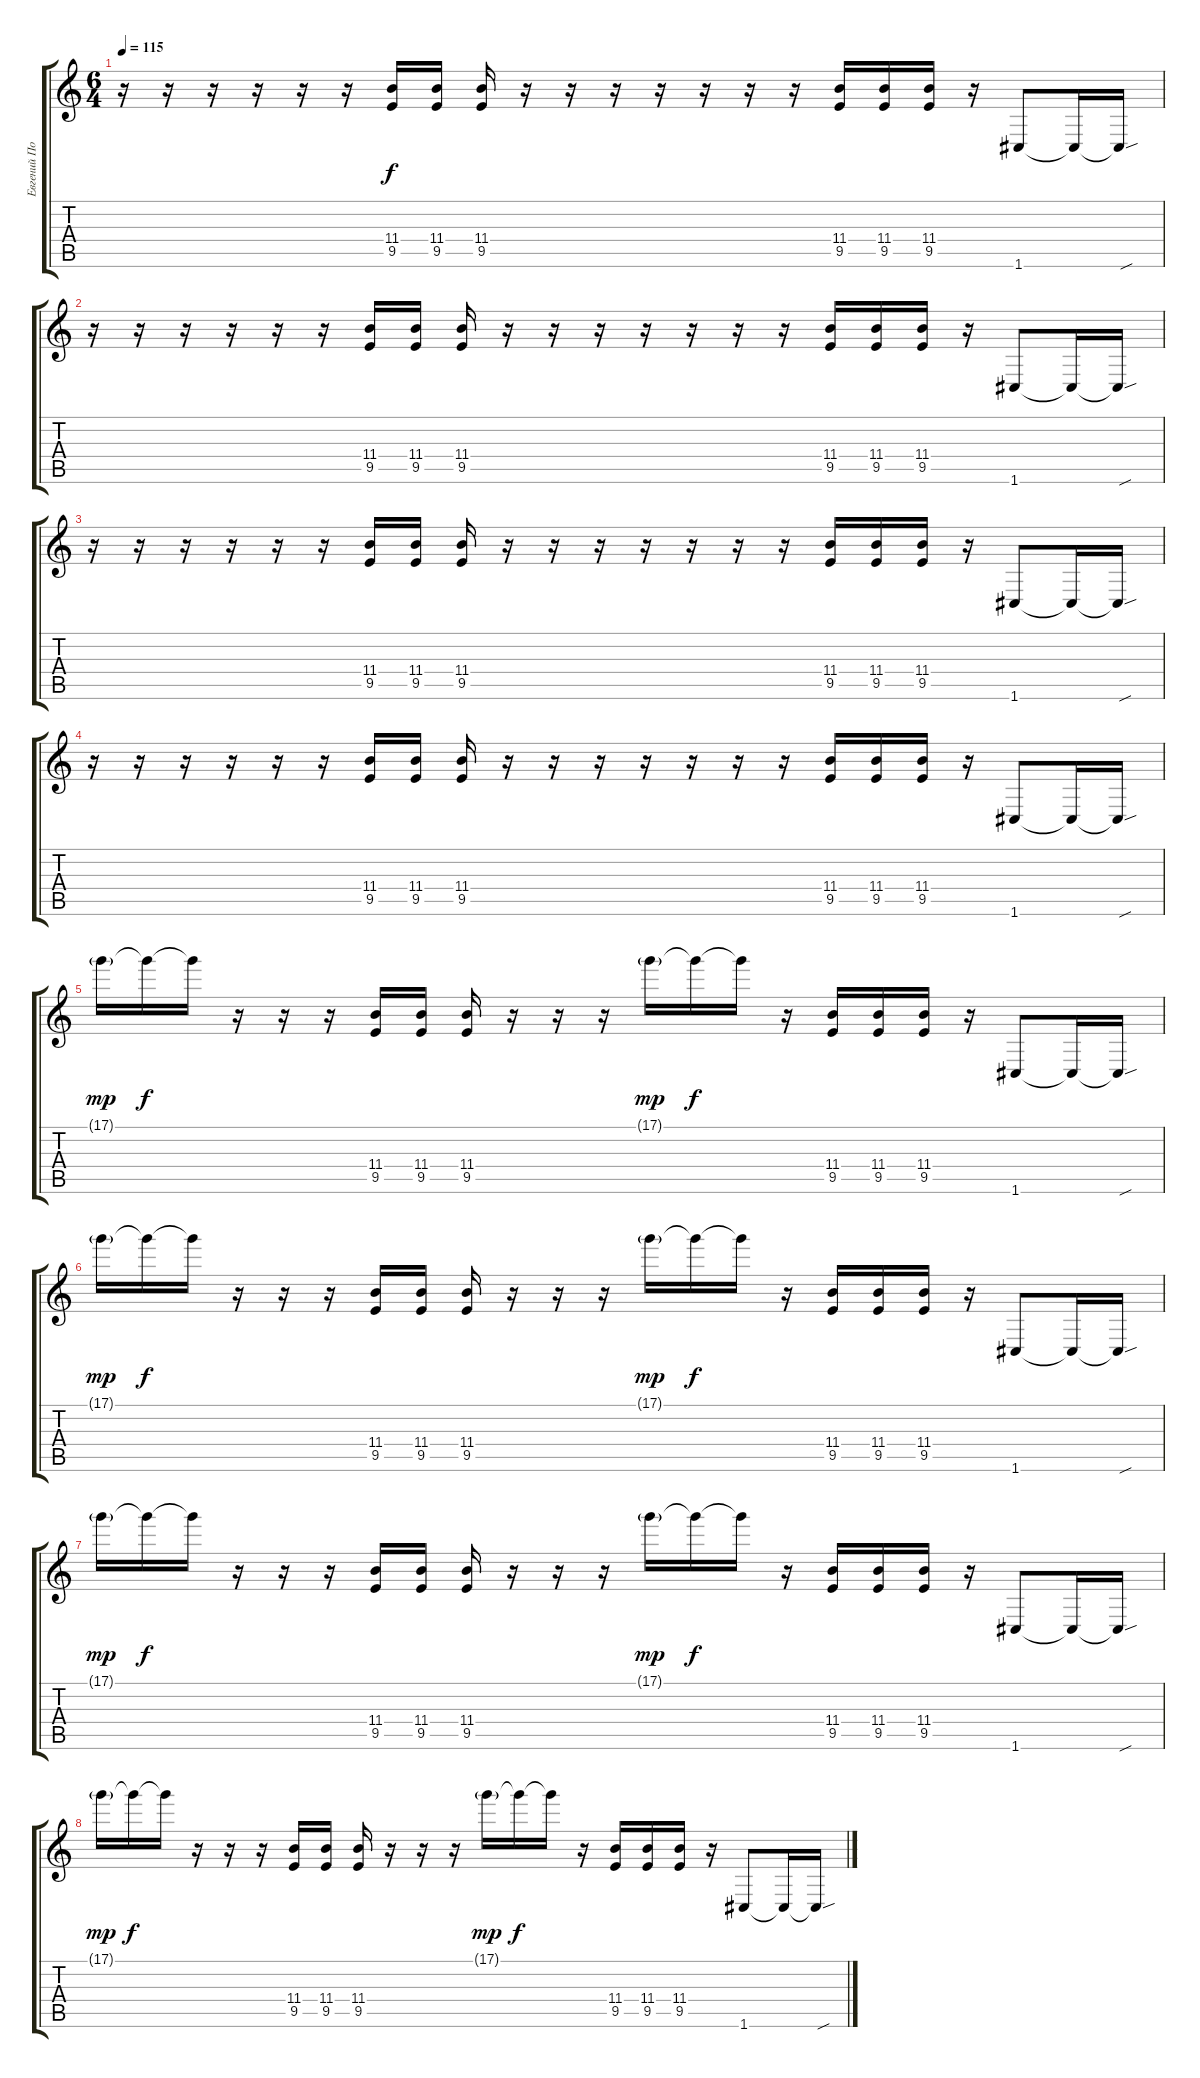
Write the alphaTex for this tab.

\track ("Евгений Потехин ( PJ )" "Евгений По") {instrument distortionguitar}
\staff {score tabs}
\tuning (D4 A3 F3 C3 G2 C2) {hide}
\ts (6 4)
\tempo 115
\clef g2
\ks c
r.16{dy f} r.16 r.16 r.16 r.16 r.16 (11.4 9.5).16 (11.4 9.5).16 (11.4 9.5).16 r.16 r.16 r.16 r.16 r.16 r.16 r.16 (11.4 9.5).16 (11.4 9.5).16 (11.4 9.5).16 r.16 1.6.8 1.6{t}.16 1.6{sou t}.16 |
r.16 r.16 r.16 r.16 r.16 r.16 (11.4 9.5).16 (11.4 9.5).16 (11.4 9.5).16 r.16 r.16 r.16 r.16 r.16 r.16 r.16 (11.4 9.5).16 (11.4 9.5).16 (11.4 9.5).16 r.16 1.6.8 1.6{t}.16 1.6{sou t}.16 |
r.16 r.16 r.16 r.16 r.16 r.16 (11.4 9.5).16 (11.4 9.5).16 (11.4 9.5).16 r.16 r.16 r.16 r.16 r.16 r.16 r.16 (11.4 9.5).16 (11.4 9.5).16 (11.4 9.5).16 r.16 1.6.8 1.6{t}.16 1.6{sou t}.16 |
r.16 r.16 r.16 r.16 r.16 r.16 (11.4 9.5).16 (11.4 9.5).16 (11.4 9.5).16 r.16 r.16 r.16 r.16 r.16 r.16 r.16 (11.4 9.5).16 (11.4 9.5).16 (11.4 9.5).16 r.16 1.6.8 1.6{t}.16 1.6{sou t}.16 |
17.1{g}.16{dy mp} 17.1{t}.16{dy f} 17.1{t}.16 r.16 r.16 r.16 (11.4 9.5).16 (11.4 9.5).16 (11.4 9.5).16 r.16 r.16 r.16 17.1{g}.16{dy mp} 17.1{t}.16{dy f} 17.1{t}.16 r.16 (11.4 9.5).16 (11.4 9.5).16 (11.4 9.5).16 r.16 1.6.8 1.6{t}.16 1.6{sou t}.16 |
17.1{g}.16{dy mp} 17.1{t}.16{dy f} 17.1{t}.16 r.16 r.16 r.16 (11.4 9.5).16 (11.4 9.5).16 (11.4 9.5).16 r.16 r.16 r.16 17.1{g}.16{dy mp} 17.1{t}.16{dy f} 17.1{t}.16 r.16 (11.4 9.5).16 (11.4 9.5).16 (11.4 9.5).16 r.16 1.6.8 1.6{t}.16 1.6{sou t}.16 |
17.1{g}.16{dy mp} 17.1{t}.16{dy f} 17.1{t}.16 r.16 r.16 r.16 (11.4 9.5).16 (11.4 9.5).16 (11.4 9.5).16 r.16 r.16 r.16 17.1{g}.16{dy mp} 17.1{t}.16{dy f} 17.1{t}.16 r.16 (11.4 9.5).16 (11.4 9.5).16 (11.4 9.5).16 r.16 1.6.8 1.6{t}.16 1.6{sou t}.16 |
17.1{g}.16{dy mp} 17.1{t}.16{dy f} 17.1{t}.16 r.16 r.16 r.16 (11.4 9.5).16 (11.4 9.5).16 (11.4 9.5).16 r.16 r.16 r.16 17.1{g}.16{dy mp} 17.1{t}.16{dy f} 17.1{t}.16 r.16 (11.4 9.5).16 (11.4 9.5).16 (11.4 9.5).16 r.16 1.6.8 1.6{t}.16 1.6{sou t}.16
